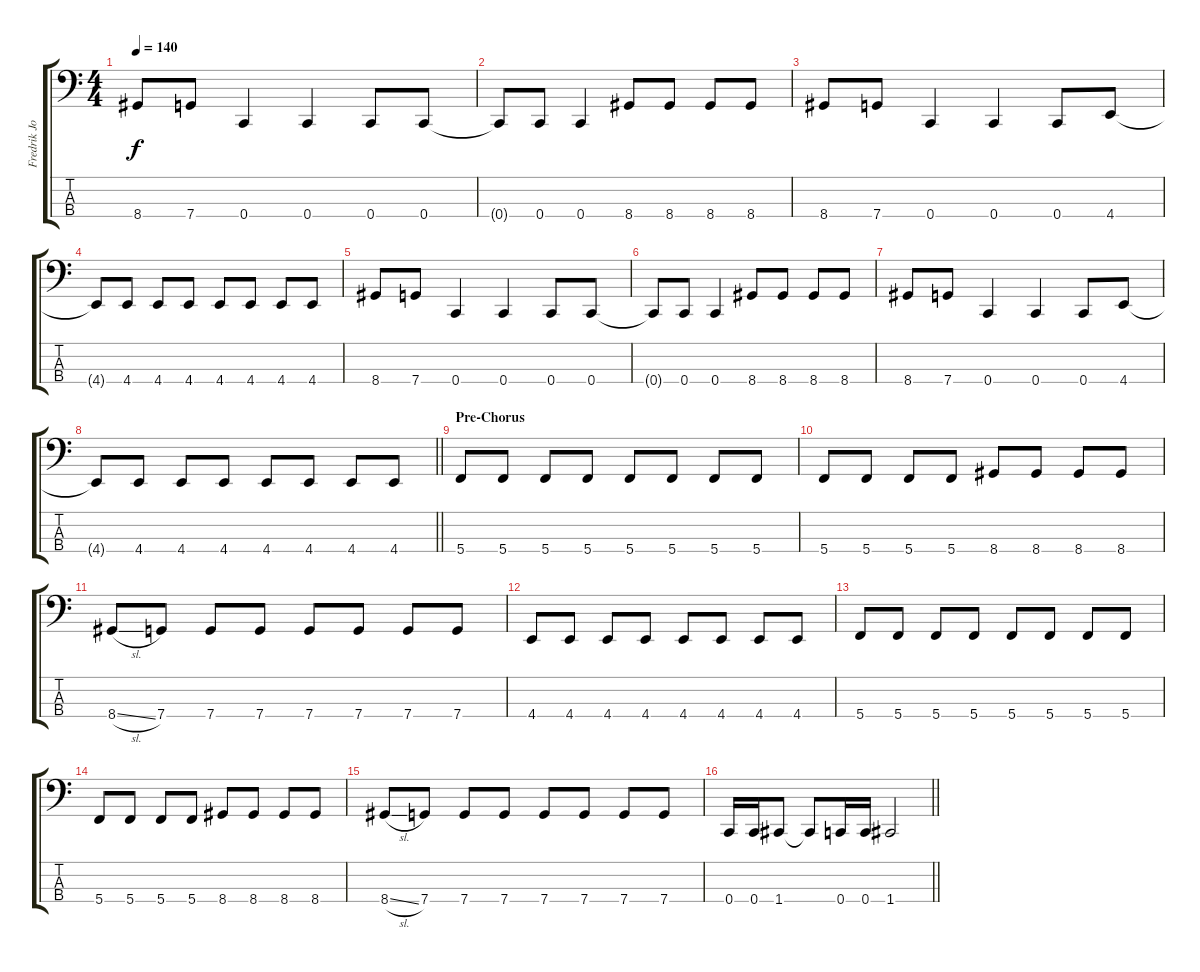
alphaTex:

\track ("Fredrik Johansson " "Fredrik Jo") {instrument electricbassfinger}
\staff {score tabs}
\tuning (F2 C2 G1 C1) {hide}
\ts (4 4)
\tempo 140
\clef f4
\ks c
8.4.8{dy f} 7.4.8 0.4.4 0.4.4 0.4.8 0.4.8 |
0.4{t}.8 0.4.8 0.4.4 8.4.8 8.4.8 8.4.8 8.4.8 |
8.4.8 7.4.8 0.4.4 0.4.4 0.4.8 4.4.8 |
4.4{t}.8 4.4.8 4.4.8 4.4.8 4.4.8 4.4.8 4.4.8 4.4.8 |
8.4.8 7.4.8 0.4.4 0.4.4 0.4.8 0.4.8 |
0.4{t}.8 0.4.8 0.4.4 8.4.8 8.4.8 8.4.8 8.4.8 |
8.4.8 7.4.8 0.4.4 0.4.4 0.4.8 4.4.8 |
\barLineRight lightlight
4.4{t}.8 4.4.8 4.4.8 4.4.8 4.4.8 4.4.8 4.4.8 4.4.8 |
\section ("" "Pre-Chorus")
5.4.8 5.4.8 5.4.8 5.4.8 5.4.8 5.4.8 5.4.8 5.4.8 |
5.4.8 5.4.8 5.4.8 5.4.8 8.4.8 8.4.8 8.4.8 8.4.8 |
8.4{sl}.8 7.4.8 7.4.8 7.4.8 7.4.8 7.4.8 7.4.8 7.4.8 |
4.4.8 4.4.8 4.4.8 4.4.8 4.4.8 4.4.8 4.4.8 4.4.8 |
5.4.8 5.4.8 5.4.8 5.4.8 5.4.8 5.4.8 5.4.8 5.4.8 |
5.4.8 5.4.8 5.4.8 5.4.8 8.4.8 8.4.8 8.4.8 8.4.8 |
8.4{sl}.8 7.4.8 7.4.8 7.4.8 7.4.8 7.4.8 7.4.8 7.4.8 |
\barLineRight lightlight
0.4.16 0.4.16 1.4.8 1.4{t}.8 0.4.16 0.4.16 1.4.2
